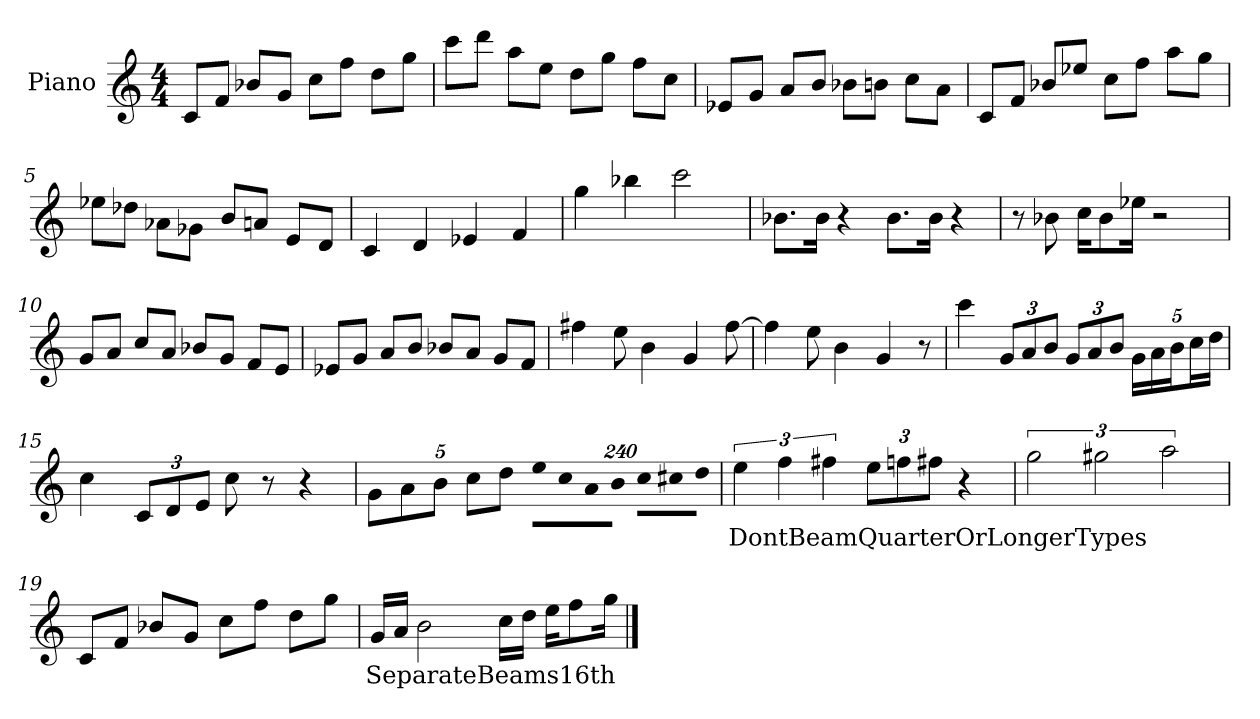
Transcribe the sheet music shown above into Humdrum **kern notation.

**kern	**text
*part1	*part1
*staff1	*staff1
*I"Piano	*
*I'Pno.	*
*clefG2	*
*k[]	*
*M4/4	*
=1	=1
8c/L	.
8f/J	.
8b-X/L	.
8g/J	.
8cc\L	.
8ff\J	.
8dd\L	.
8gg\J	.
=2	=2
8ccc\L	.
8ddd\J	.
8aa\L	.
8ee\J	.
8dd\L	.
8gg\J	.
8ff\L	.
8cc\J	.
=3	=3
8e-X/L	.
8g/J	.
8a/L	.
8b/J	.
8b-X\L	.
8bn\J	.
8cc\L	.
8a\J	.
=4	=4
8c/L	.
8f/J	.
8b-X/L	.
8ee-X/J	.
8cc\L	.
8ff\J	.
8aa\L	.
8gg\J	.
!!LO:LB:g=z
=5	=5
8ee-X\L	.
8dd-X\J	.
8a-X\L	.
8g-X\J	.
8b/L	.
8an/J	.
8e/L	.
8d/J	.
=6	=6
4c/	.
4d/	.
4e-X/	.
4f/	.
=7	=7
4gg\	.
4bb-X\	.
2ccc\	.
=8	=8
8.b-X\L	.
16b-\Jk	.
4r	.
8.b-\L	.
16b-\Jk	.
4r	.
=9	=9
8r	.
8b-X\	.
16cc\KL	.
8b-\	.
16ee-X\Jk	.
2r	.
=10	=10
8g/L	.
8a/J	.
8cc/L	.
8a/J	.
8b-X/L	.
8g/J	.
8f/L	.
8e/J	.
!!LO:LB:g=z
=11	=11
8e-X/L	.
8g/J	.
8a/L	.
8b/J	.
8b-X/L	.
8a/J	.
8g/L	.
8f/J	.
=12	=12
4ff#X\	.
8ee\	.
4b\	.
4g/	.
[8ff#\	.
=13	=13
4ff#\]	.
8ee\	.
4b\	.
4g/	.
8r	.
=14	=14
4ccc\	.
*Xbrackettup	*
12g/L	.
12a/	.
12b/J	.
12g/L	.
12a/	.
12b/J	.
20g\LL	.
20a\	.
20b\J	.
20cc\L	.
20dd\JJ	.
=15	=15
4cc\	.
12c/L	.
12d/	.
12e/J	.
8cc\	.
8r	.
4r	.
!!LO:LB:g=z
=16	=16
10g\L	.
10a\	.
10b\J	.
10cc\L	.
10dd\J	.
!LO:N:vis=8	!
1920%137ee\L	.
!LO:N:vis=8	!
1920%137cc\	.
!LO:N:vis=8	!
1920%137a\	.
!LO:N:vis=8	!
1920%137b\J	.
!LO:N:vis=8	!
1920%137cc\L	.
!LO:N:vis=8	!
1920%137cc#X\	.
!LO:N:vis=8	!
1920%137dd\J	.
=17	=17
*brackettup	*
!	!LO:LY:b
6ee\	DontBeamQuarterOrLongerTypes
6ff\	.
6ff#X\	.
*Xbrackettup	*
12ee\L	.
12ffn\	.
12ff#X\J	.
4r	.
=18	=18
*brackettup	*
3gg\	.
3gg#X\	.
3aa\	.
=19	=19
8c/L	.
8f/J	.
8b-X/L	.
8g/J	.
8cc\L	.
8ff\J	.
8dd\L	.
8gg\J	.
=20	=20
!	!LO:LY:b
16g/LL	SeparateBeams16th
16a/JJ	.
2b\	.
16cc\LL	.
16dd\JJ	.
16ee\KL	.
8ff\	.
16gg\Jk	.
==	==
*-	*-
